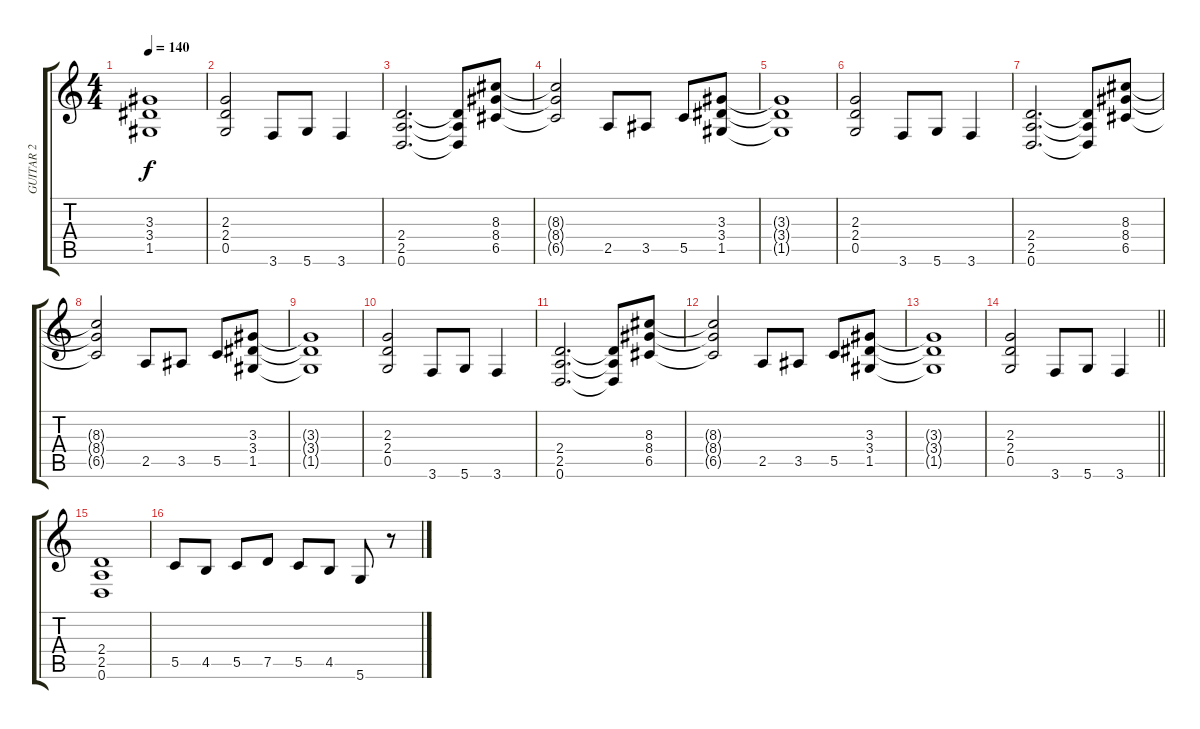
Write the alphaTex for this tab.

\track ("GUITAR 2" "GUITAR 2") {instrument overdrivenguitar}
\staff {score tabs}
\tuning (D4 A3 F3 C3 G2 D2) {hide}
\ts (4 4)
\tempo 140
\clef g2
\ks c
(3.3{t} 3.4{t} 1.5{t}).1{dy f} |
(2.3 2.4 0.5).2 3.6.8 5.6.8 3.6.4 |
(2.4 2.5 0.6).2{d} (2.4{t} 2.5{t} 0.6{t}).8 (8.3 8.4 6.5).8 |
(8.3{t} 8.4{t} 6.5{t}).2 2.5.8 3.5.8 5.5.8 (3.3 3.4 1.5).8 |
(3.3{t} 3.4{t} 1.5{t}).1 |
(2.3 2.4 0.5).2 3.6.8 5.6.8 3.6.4 |
(2.4 2.5 0.6).2{d} (2.4{t} 2.5{t} 0.6{t}).8 (8.3 8.4 6.5).8 |
(8.3{t} 8.4{t} 6.5{t}).2 2.5.8 3.5.8 5.5.8 (3.3 3.4 1.5).8 |
(3.3{t} 3.4{t} 1.5{t}).1 |
(2.3 2.4 0.5).2 3.6.8 5.6.8 3.6.4 |
(2.4 2.5 0.6).2{d} (2.4{t} 2.5{t} 0.6{t}).8 (8.3 8.4 6.5).8 |
(8.3{t} 8.4{t} 6.5{t}).2 2.5.8 3.5.8 5.5.8 (3.3 3.4 1.5).8 |
(3.3{t} 3.4{t} 1.5{t}).1 |
\barLineRight lightlight
(2.3 2.4 0.5).2 3.6.8 5.6.8 3.6.4 |
(2.4 2.5 0.6).1 |
5.5.8 4.5.8 5.5.8 7.5.8 5.5.8 4.5.8 5.6.8 r.8
